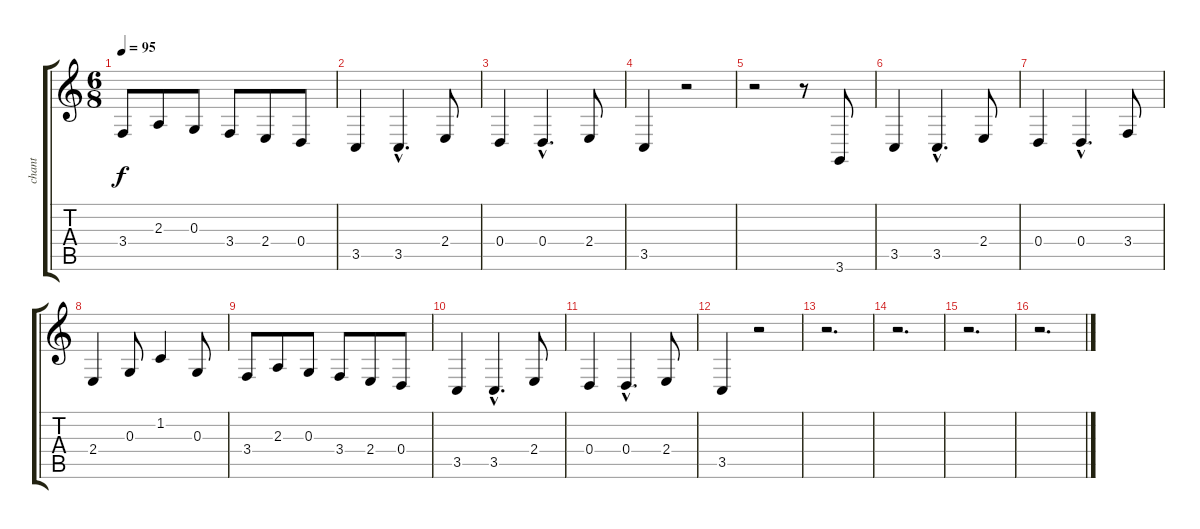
\track ("chant" "chant") {instrument brightacousticpiano}
\staff {score tabs}
\tuning (E4 B3 G3 D3 A2 E2) {hide}
\ts (6 8)
\tempo 95
\clef g2
\ks c
3.4.8{dy f} 2.3.8 0.3.8 3.4.8 2.4.8 0.4.8 |
3.5.4 3.5{hac}.4{d} 2.4.8 |
0.4.4 0.4{hac}.4{d} 2.4.8 |
3.5.4 r.2 |
r.2 r.8 3.6.8 |
3.5.4 3.5{hac}.4{d} 2.4.8 |
0.4.4 0.4{hac}.4{d} 3.4.8 |
2.4.4 0.3.8 1.2.4 0.3.8 |
3.4.8 2.3.8 0.3.8 3.4.8 2.4.8 0.4.8 |
3.5.4 3.5{hac}.4{d} 2.4.8 |
0.4.4 0.4{hac}.4{d} 2.4.8 |
3.5.4 r.2 |
r.2{d} |
r.2{d} |
r.2{d} |
r.2{d}
